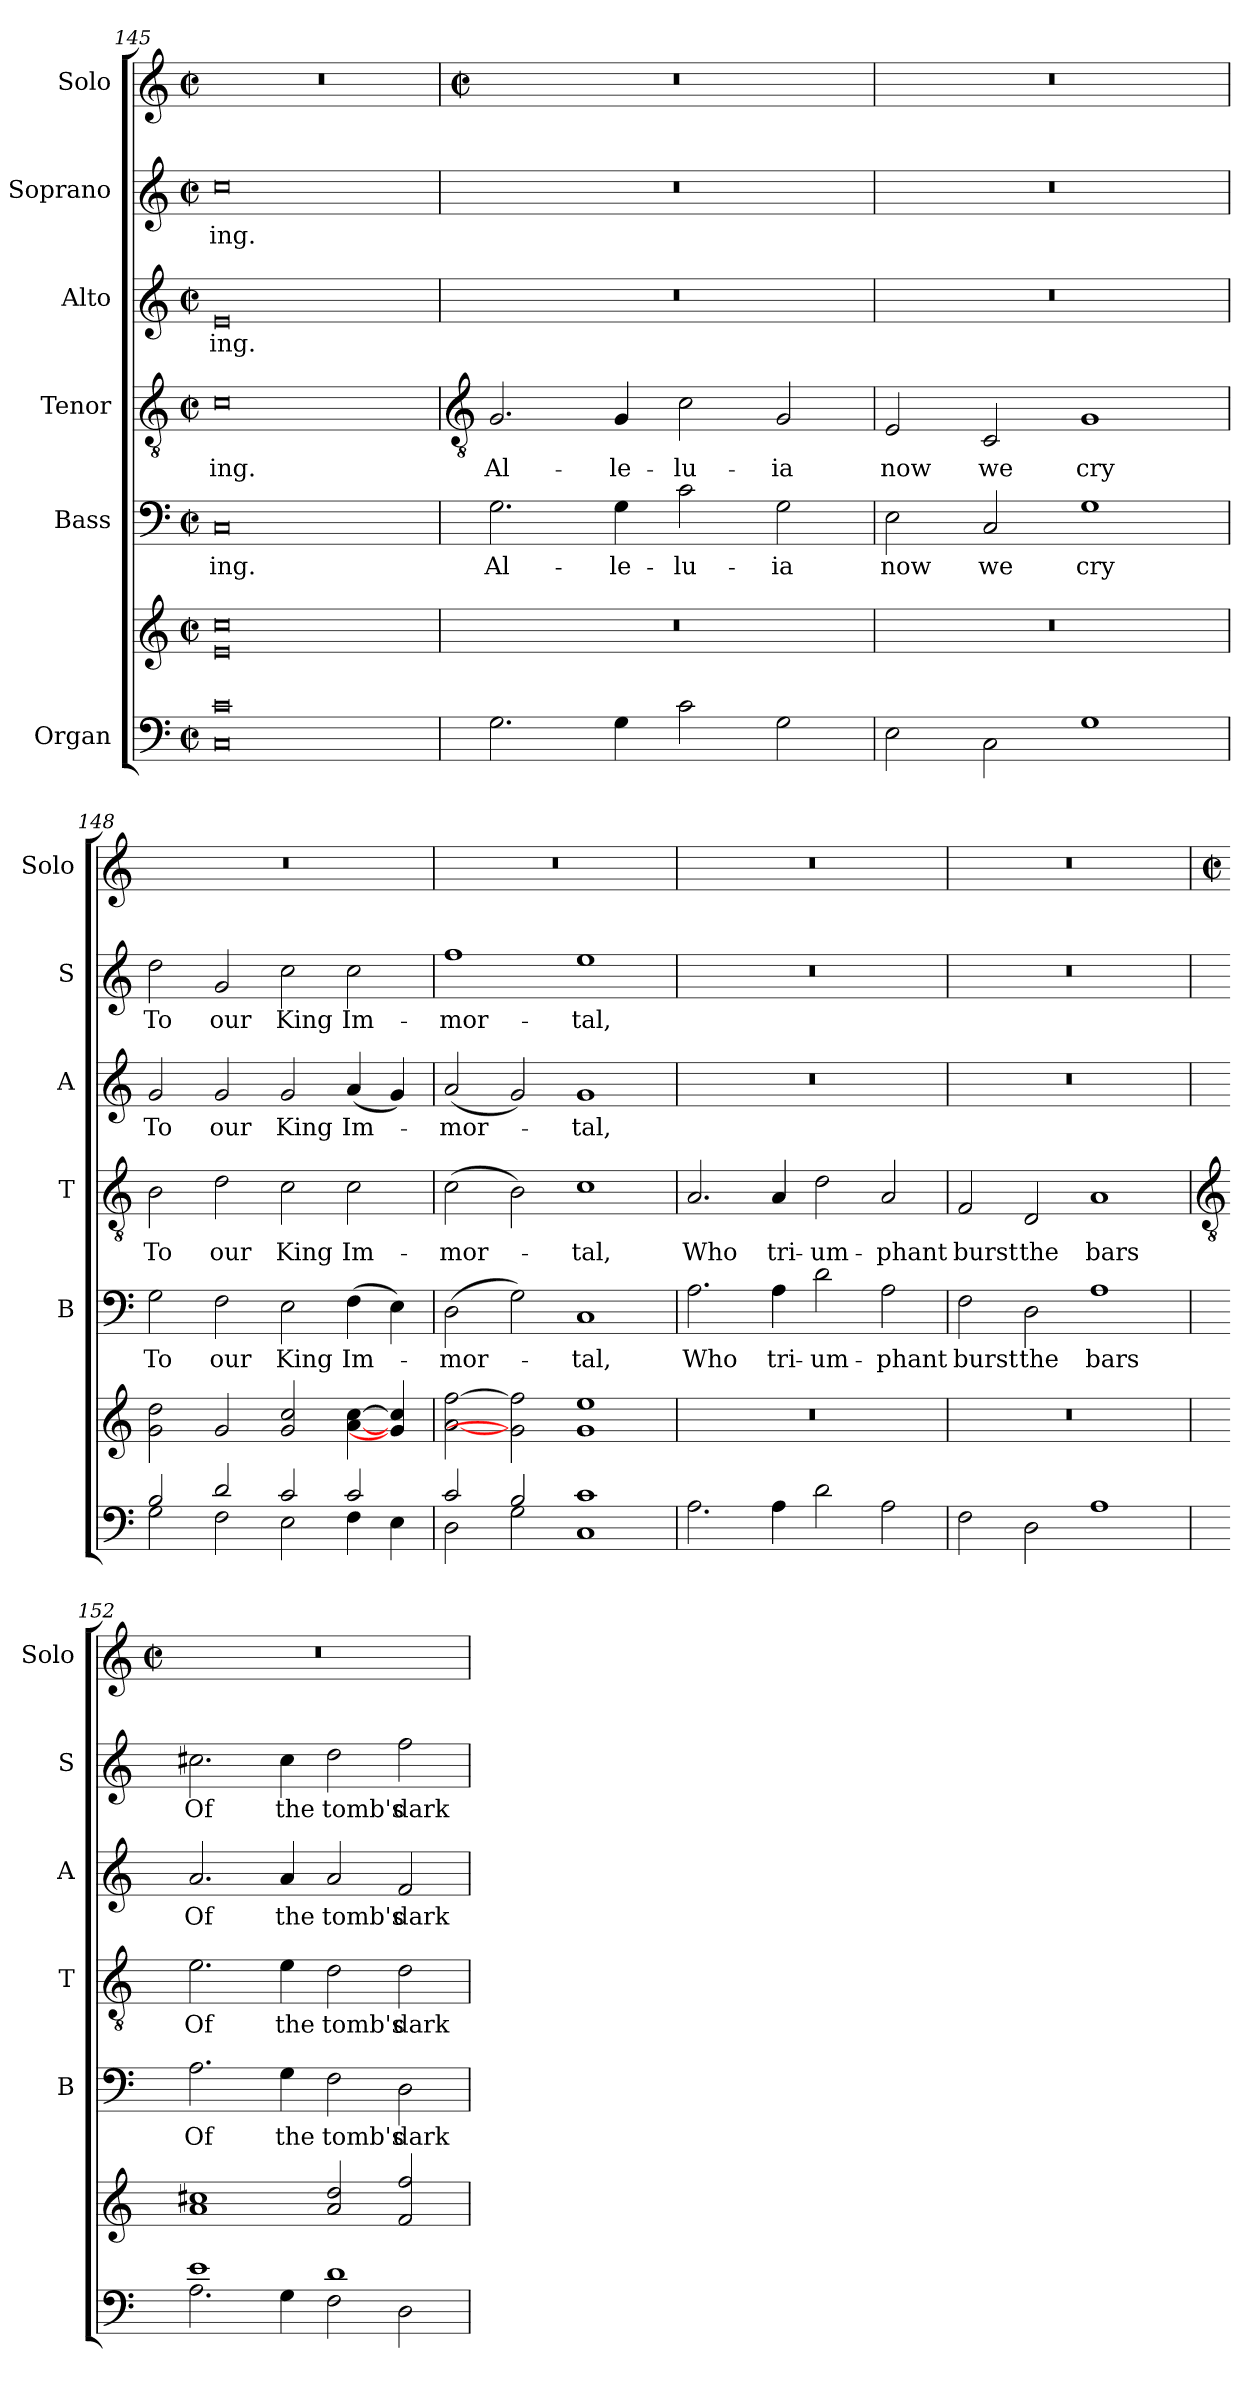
**kern	**kern	**kern	**text	**kern	**text	**kern	**text	**kern	**text	**kern
*part6	*part6	*part5	*part5	*part4	*part4	*part3	*part3	*part2	*part2	*part1
*staff7	*staff6	*staff5	*staff5	*staff4	*staff4	*staff3	*staff3	*staff2	*staff2	*staff1
*I"Organ	*	*I"Bass	*	*I"Tenor	*	*I"Alto	*	*I"Soprano	*	*I"Solo
*	*	*I'B	*	*I'T	*	*I'A	*	*I'S	*	*I'Solo
*clefF4	*clefG2	*clefF4	*	*clefGv2	*	*clefG2	*	*clefG2	*	*clefG2
*k[]	*k[]	*k[]	*	*k[]	*	*k[]	*	*k[]	*	*k[]
*C:	*C:	*C:	*	*C:	*	*C:	*	*C:	*	*C:
*M4/2	*M4/2	*M4/2	*	*M4/2	*	*M4/2	*	*M4/2	*	*M4/2
*met(c|)	*met(c|)	*met(c|)	*	*met(c|)	*	*met(c|)	*	*met(c|)	*	*met(c|)
=145	=145	=145	=145	=145	=145	=145	=145	=145	=145	=145
*^	*^	*	*	*	*	*	*	*	*	*
!	!	!	!	!	!LO:LY:b	!	!LO:LY:b	!	!LO:LY:b	!	!LO:LY:b	!
0c/	0C	0e 0cc	0ryy	0C	-ing.	0c	ing.	0e	ing.	0cc	ing.	0r
*	*	*v	*v	*	*	*	*	*	*	*	*	*
!!LO:LB:g=z
=146	=146	=146	=146	=146	=146	=146	=146	=146	=146	=146	=146
*	*	*	*	*	*clefGv2	*	*	*	*	*	*
*	*	*	*	*	*	*	*	*	*	*	*M4/2
*	*	*	*	*	*	*	*	*	*	*	*met(c|)
*	*	*^	*	*	*	*	*	*	*	*	*
!	!	!	!	!	!LO:LY:b	!	!LO:LY:b	!	!	!	!	!
*	*	*v	*v	*	*	*	*	*	*	*	*	*
0ryy	2.G	0r	2.G	Al-	2.G	Al-	0r	.	0r	.	0r
!	!	!	!	!LO:LY:b	!	!LO:LY:b	!	!	!	!	!
.	4G	.	4G	-le-	4G	-le-	.	.	.	.	.
!	!	!	!	!LO:LY:b	!	!LO:LY:b	!	!	!	!	!
.	2c	.	2c	-lu-	2c	-lu-	.	.	.	.	.
!	!	!	!	!LO:LY:b	!	!LO:LY:b	!	!	!	!	!
.	2G	.	2G	-ia	2G	-ia	.	.	.	.	.
=147	=147	=147	=147	=147	=147	=147	=147	=147	=147	=147	=147
!	!	!	!	!LO:LY:b	!	!LO:LY:b	!	!	!	!	!
0ryy	2E	0r	2E	now	2E	now	0r	.	0r	.	0r
!	!	!	!	!LO:LY:b	!	!LO:LY:b	!	!	!	!	!
.	2C	.	2C	we	2C	we	.	.	.	.	.
!	!	!	!	!LO:LY:b	!	!LO:LY:b	!	!	!	!	!
.	1G	.	1G	cry	1G	cry	.	.	.	.	.
=148	=148	=148	=148	=148	=148	=148	=148	=148	=148	=148	=148
!	!	!	!	!LO:LY:b	!	!LO:LY:b	!	!LO:LY:b	!	!LO:LY:b	!
2B/	2G	2g 2dd	2G	To	2B	To	2g	To	2dd	To	0r
!	!	!	!	!LO:LY:b	!	!LO:LY:b	!	!LO:LY:b	!	!LO:LY:b	!
2d/	2F	2g	2F	our	2d	our	2g	our	2g	our	.
!	!	!	!	!LO:LY:b	!	!LO:LY:b	!	!LO:LY:b	!	!LO:LY:b	!
2c/	2E	2g 2cc	2E	King	2c	King	2g	King	2cc	King	.
!	!	!	!	!LO:LY:b	!	!LO:LY:b	!	!LO:LY:b	!	!LO:LY:b	!
2c/	4F	[4a [4cc	(>4F	Im-	2c	Im-	(<4a	Im-	2cc	Im-	.
.	4E	4g] 4cc]	4E)	.	.	.	4g)	.	.	.	.
=149	=149	=149	=149	=149	=149	=149	=149	=149	=149	=149	=149
!	!	!	!	!LO:LY:b	!	!LO:LY:b	!	!LO:LY:b	!	!LO:LY:b	!
2c/	2D	[2a [2ff	(>2D	mor-	(>2c	-mor-	(<2a	mor-	1ff	-mor-	0r
2B/	2G	2g] 2ff]	2G)	.	2B)	.	2g)	.	.	.	.
!	!	!	!	!LO:LY:b	!	!LO:LY:b	!	!LO:LY:b	!	!LO:LY:b	!
1c/	1C	1g 1ee	1C	tal,	1c	tal,	1g	tal,	1ee	-tal,	.
=150	=150	=150	=150	=150	=150	=150	=150	=150	=150	=150	=150
!	!	!	!	!LO:LY:b	!	!LO:LY:b	!	!	!	!	!
0ryy	2.A	0r	2.A	Who	2.A	Who	0r	.	0r	.	0r
!	!	!	!	!LO:LY:b	!	!LO:LY:b	!	!	!	!	!
.	4A	.	4A	tri-	4A	tri-	.	.	.	.	.
!	!	!	!	!LO:LY:b	!	!LO:LY:b	!	!	!	!	!
.	2d	.	2d	-um-	2d	-um-	.	.	.	.	.
!	!	!	!	!LO:LY:b	!	!LO:LY:b	!	!	!	!	!
.	2A	.	2A	-phant	2A	-phant	.	.	.	.	.
=151	=151	=151	=151	=151	=151	=151	=151	=151	=151	=151	=151
!	!	!	!	!LO:LY:b	!	!LO:LY:b	!	!	!	!	!
0ryy	2F	0r	2F	burst	2F	burst	0r	.	0r	.	0r
!	!	!	!	!LO:LY:b	!	!LO:LY:b	!	!	!	!	!
.	2D	.	2D	the	2D	the	.	.	.	.	.
!	!	!	!	!LO:LY:b	!	!LO:LY:b	!	!	!	!	!
.	1A	.	1A	bars	1A	bars	.	.	.	.	.
!!LO:LB:g=z
=152	=152	=152	=152	=152	=152	=152	=152	=152	=152	=152	=152
*	*	*	*	*	*clefGv2	*	*	*	*	*	*
*	*	*	*	*	*	*	*	*	*	*	*M4/2
*	*	*	*	*	*	*	*	*	*	*	*met(c|)
*	*	*^	*	*	*	*	*	*	*	*	*
!	!	!	!	!	!LO:LY:b	!	!LO:LY:b	!	!LO:LY:b	!	!LO:LY:b	!
1e/	2.A	1a 1cc#X	0ryy	2.A	Of	2.e	Of	2.a	Of	2.cc#X	Of	0r
!	!	!	!	!	!LO:LY:b	!	!LO:LY:b	!	!LO:LY:b	!	!LO:LY:b	!
.	4G	.	.	4G	the	4e	the	4a	the	4cc#	the	.
!	!	!	!	!	!LO:LY:b	!	!LO:LY:b	!	!LO:LY:b	!	!LO:LY:b	!
1d/	2F	2a 2dd	.	2F	tomb's	2d	tomb's	2a	tomb's	2dd	tomb's	.
!	!	!	!	!	!LO:LY:b	!	!LO:LY:b	!	!LO:LY:b	!	!LO:LY:b	!
.	2D	2f 2ff	.	2D	dark	2d	dark	2f	dark	2ff	dark	.
*v	*v	*	*	*	*	*	*	*	*	*	*	*
*	*v	*v	*	*	*	*	*	*	*	*	*
=	=	=	=	=	=	=	=	=	=	=
*-	*-	*-	*-	*-	*-	*-	*-	*-	*-	*-
